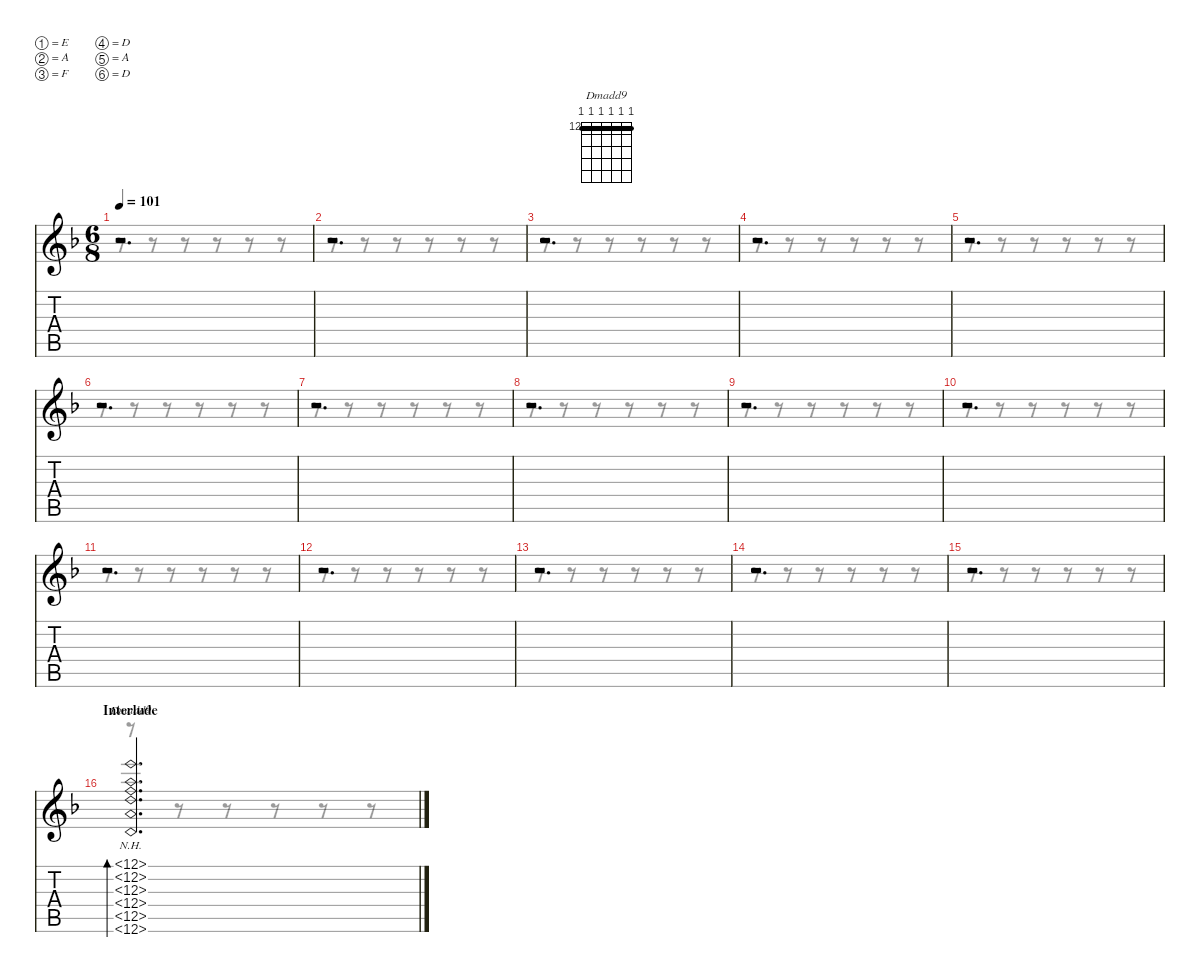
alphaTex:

\defaultSystemsLayout 4
\hideDynamics
\bracketExtendMode nobrackets
\singleTrackTrackNamePolicy hidden
\multiTrackTrackNamePolicy hidden
\otherSystemsTrackNameOrientation horizontal
\track ("M. Akerfeldt (Acoustic)" "s.guit.") {instrument acousticguitarsteel}
\staff {score tabs}
\tuning (E4 A3 F3 D3 A2 D2)
\chord ("Dmadd9" 12 12 12 12 12 12) {firstfret 12 barre (12 12 12 12 12)}
\voice
\ts (6 8)
\tempo 101
\clef g2
\ks dminor
r.2{d dy f beam Up} |
r.2{d beam Up} |
r.2{d beam Up} |
r.2{d beam Up} |
r.2{d beam Up} |
r.2{d beam Up} |
r.2{d beam Up} |
r.2{d beam Up} |
r.2{d beam Up} |
r.2{d beam Up} |
r.2{d beam Up} |
r.2{d beam Up} |
r.2{d beam Up} |
r.2{d beam Up} |
r.2{d beam Up} |
\section ("" "Interlude")
(12.1{nh acc forcenatural} 12.2{nh acc forcenatural} 12.3{nh acc forcenatural} 12.4{nh acc forcenatural} 12.5{nh acc forcenatural} 12.6{nh acc forcenatural}).2{d bd 120 ch "Dmadd9" beam Up}
\voice
\clef g2
\ottava regular
\simile none
\ks dminor
r.8{dy mf beam Down} r.8{beam Down} r.8{beam Down} r.8{beam Down} r.8{beam Down} r.8{beam Down} |
r.8{beam Down} r.8{beam Down} r.8{beam Down} r.8{beam Down} r.8{beam Down} r.8{beam Down} |
r.8{beam Down} r.8{beam Down} r.8{beam Down} r.8{beam Down} r.8{beam Down} r.8{beam Down} |
r.8{beam Down} r.8{beam Down} r.8{beam Down} r.8{beam Down} r.8{beam Down} r.8{beam Down} |
r.8{beam Down} r.8{beam Down} r.8{beam Down} r.8{beam Down} r.8{beam Down} r.8{beam Down} |
r.8{beam Down} r.8{beam Down} r.8{beam Down} r.8{beam Down} r.8{beam Down} r.8{beam Down} |
r.8{beam Down} r.8{beam Down} r.8{beam Down} r.8{beam Down} r.8{beam Down} r.8{beam Down} |
r.8{beam Down} r.8{beam Down} r.8{beam Down} r.8{beam Down} r.8{beam Down} r.8{beam Down} |
r.8{beam Down} r.8{beam Down} r.8{beam Down} r.8{beam Down} r.8{beam Down} r.8{beam Down} |
r.8{beam Down} r.8{beam Down} r.8{beam Down} r.8{beam Down} r.8{beam Down} r.8{beam Down} |
r.8{beam Down} r.8{beam Down} r.8{beam Down} r.8{beam Down} r.8{beam Down} r.8{beam Down} |
r.8{beam Down} r.8{beam Down} r.8{beam Down} r.8{beam Down} r.8{beam Down} r.8{beam Down} |
r.8{beam Down} r.8{beam Down} r.8{beam Down} r.8{beam Down} r.8{beam Down} r.8{beam Down} |
r.8{beam Down} r.8{beam Down} r.8{beam Down} r.8{beam Down} r.8{beam Down} r.8{beam Down} |
r.8{beam Down} r.8{beam Down} r.8{beam Down} r.8{beam Down} r.8{beam Down} r.8{beam Down} |
r.8{beam Down} r.8{beam Down} r.8{beam Down} r.8{beam Down} r.8{beam Down} r.8{beam Down}
